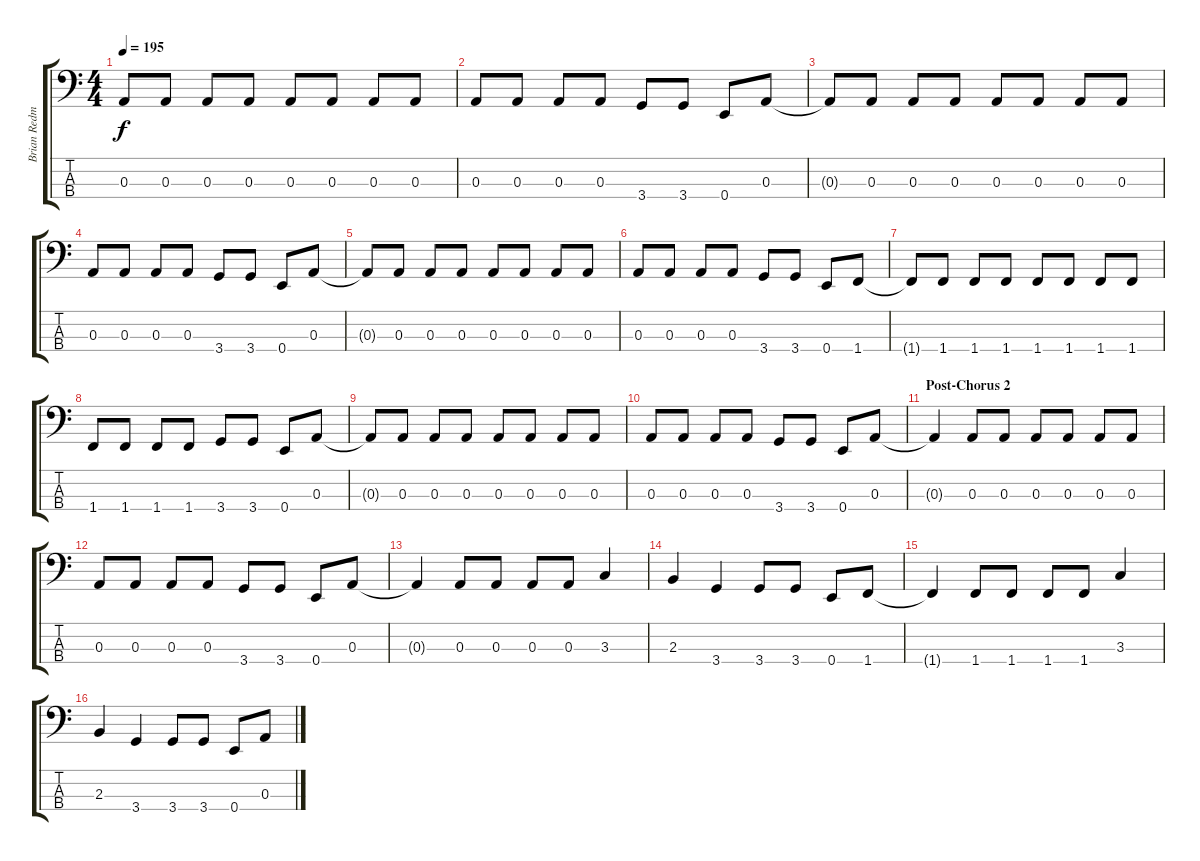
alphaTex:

\track ("Brian Redman" "Brian Redm") {instrument electricbassfinger}
\staff {score tabs}
\tuning (G2 D2 A1 E1) {hide}
\ts (4 4)
\tempo 195
\clef f4
\ks c
0.3{t}.8{dy f} 0.3.8 0.3.8 0.3.8 0.3.8 0.3.8 0.3.8 0.3.8 |
0.3.8 0.3.8 0.3.8 0.3.8 3.4.8 3.4.8 0.4.8 0.3.8 |
0.3{t}.8 0.3.8 0.3.8 0.3.8 0.3.8 0.3.8 0.3.8 0.3.8 |
0.3.8 0.3.8 0.3.8 0.3.8 3.4.8 3.4.8 0.4.8 0.3.8 |
0.3{t}.8 0.3.8 0.3.8 0.3.8 0.3.8 0.3.8 0.3.8 0.3.8 |
0.3.8 0.3.8 0.3.8 0.3.8 3.4.8 3.4.8 0.4.8 1.4.8 |
1.4{t}.8 1.4.8 1.4.8 1.4.8 1.4.8 1.4.8 1.4.8 1.4.8 |
1.4.8 1.4.8 1.4.8 1.4.8 3.4.8 3.4.8 0.4.8 0.3.8 |
0.3{t}.8 0.3.8 0.3.8 0.3.8 0.3.8 0.3.8 0.3.8 0.3.8 |
0.3.8 0.3.8 0.3.8 0.3.8 3.4.8 3.4.8 0.4.8 0.3.8 |
\section ("" "Post-Chorus 2")
0.3{t}.4 0.3.8 0.3.8 0.3.8 0.3.8 0.3.8 0.3.8 |
0.3.8 0.3.8 0.3.8 0.3.8 3.4.8 3.4.8 0.4.8 0.3.8 |
0.3{t}.4 0.3.8 0.3.8 0.3.8 0.3.8 3.3.4 |
2.3.4 3.4.4 3.4.8 3.4.8 0.4.8 1.4.8 |
1.4{t}.4 1.4.8 1.4.8 1.4.8 1.4.8 3.3.4 |
2.3.4 3.4.4 3.4.8 3.4.8 0.4.8 0.3.8
